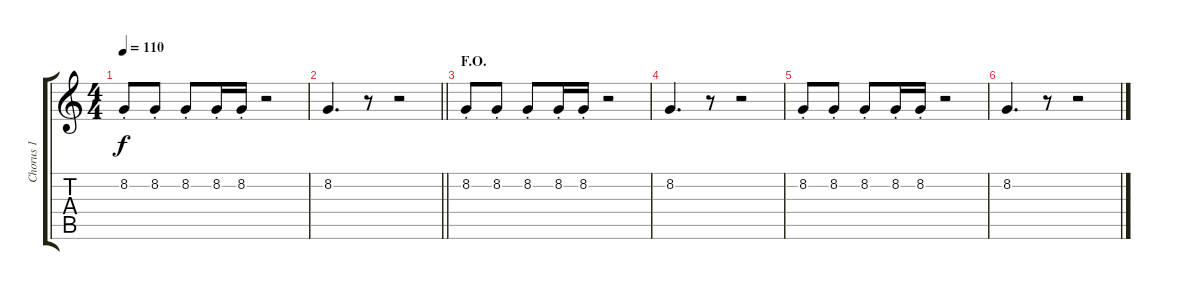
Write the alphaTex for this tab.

\track ("Chorus 1" "Chorus 1") {instrument synthvoice}
\staff {score tabs}
\tuning (E4 B3 G3 D3 A2 E2) {hide}
\ts (4 4)
\tempo 110
\clef g2
\ks c
8.2{st}.8{dy f} 8.2{st}.8 8.2{st}.8 8.2{st}.16 8.2{st}.16 r.2 |
\barLineRight lightlight
8.2.4{d} r.8 r.2 |
\section ("" "F.O.")
8.2{st}.8 8.2{st}.8 8.2{st}.8 8.2{st}.16 8.2{st}.16 r.2 |
8.2.4{d} r.8 r.2 |
8.2{st}.8 8.2{st}.8 8.2{st}.8 8.2{st}.16 8.2{st}.16 r.2 |
8.2.4{d} r.8 r.2
